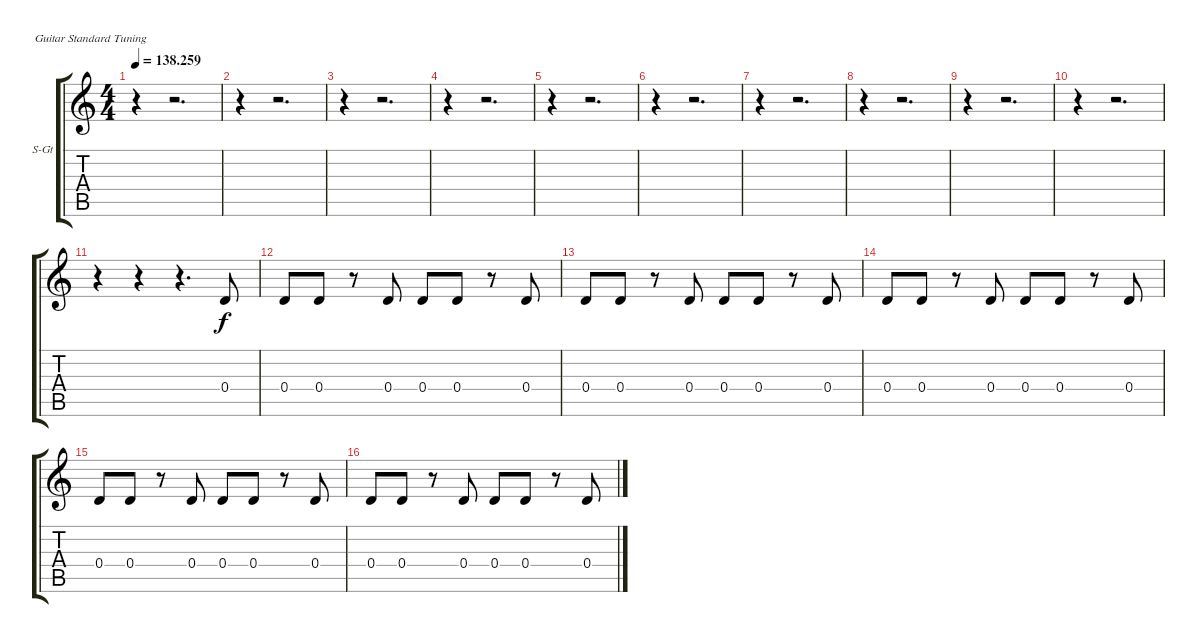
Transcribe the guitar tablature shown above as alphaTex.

\bracketExtendMode groupsimilarinstruments
\firstSystemTrackNameOrientation horizontal
\otherSystemsTrackNameOrientation horizontal
\track ("Black Francis (Breath)" "S-Gt") {instrument lead6voice}
\staff {score tabs}
\tuning (E4 B3 G3 D3 A2 E2)
\displaytranspose 12
\ts (4 4)
\tempo
138.259
\accidentals auto
\clef g2
\ottava regular
\simile none
\ks c
r.4{dy f} r.2{d} |
r.4 r.2{d} |
r.4 r.2{d} |
r.4 r.2{d} |
r.4 r.2{d} |
r.4 r.2{d} |
r.4 r.2{d} |
r.4 r.2{d} |
r.4 r.2{d} |
r.4 r.2{d} |
r.4 r.4 r.4{d} 0.4.8 |
0.4.8 0.4.8 r.8 0.4.8 0.4.8 0.4.8 r.8 0.4.8 |
0.4.8 0.4.8 r.8 0.4.8 0.4.8 0.4.8 r.8 0.4.8 |
0.4.8 0.4.8 r.8 0.4.8 0.4.8 0.4.8 r.8 0.4.8 |
0.4.8 0.4.8 r.8 0.4.8 0.4.8 0.4.8 r.8 0.4.8 |
0.4.8 0.4.8 r.8 0.4.8 0.4.8 0.4.8 r.8 0.4.8
